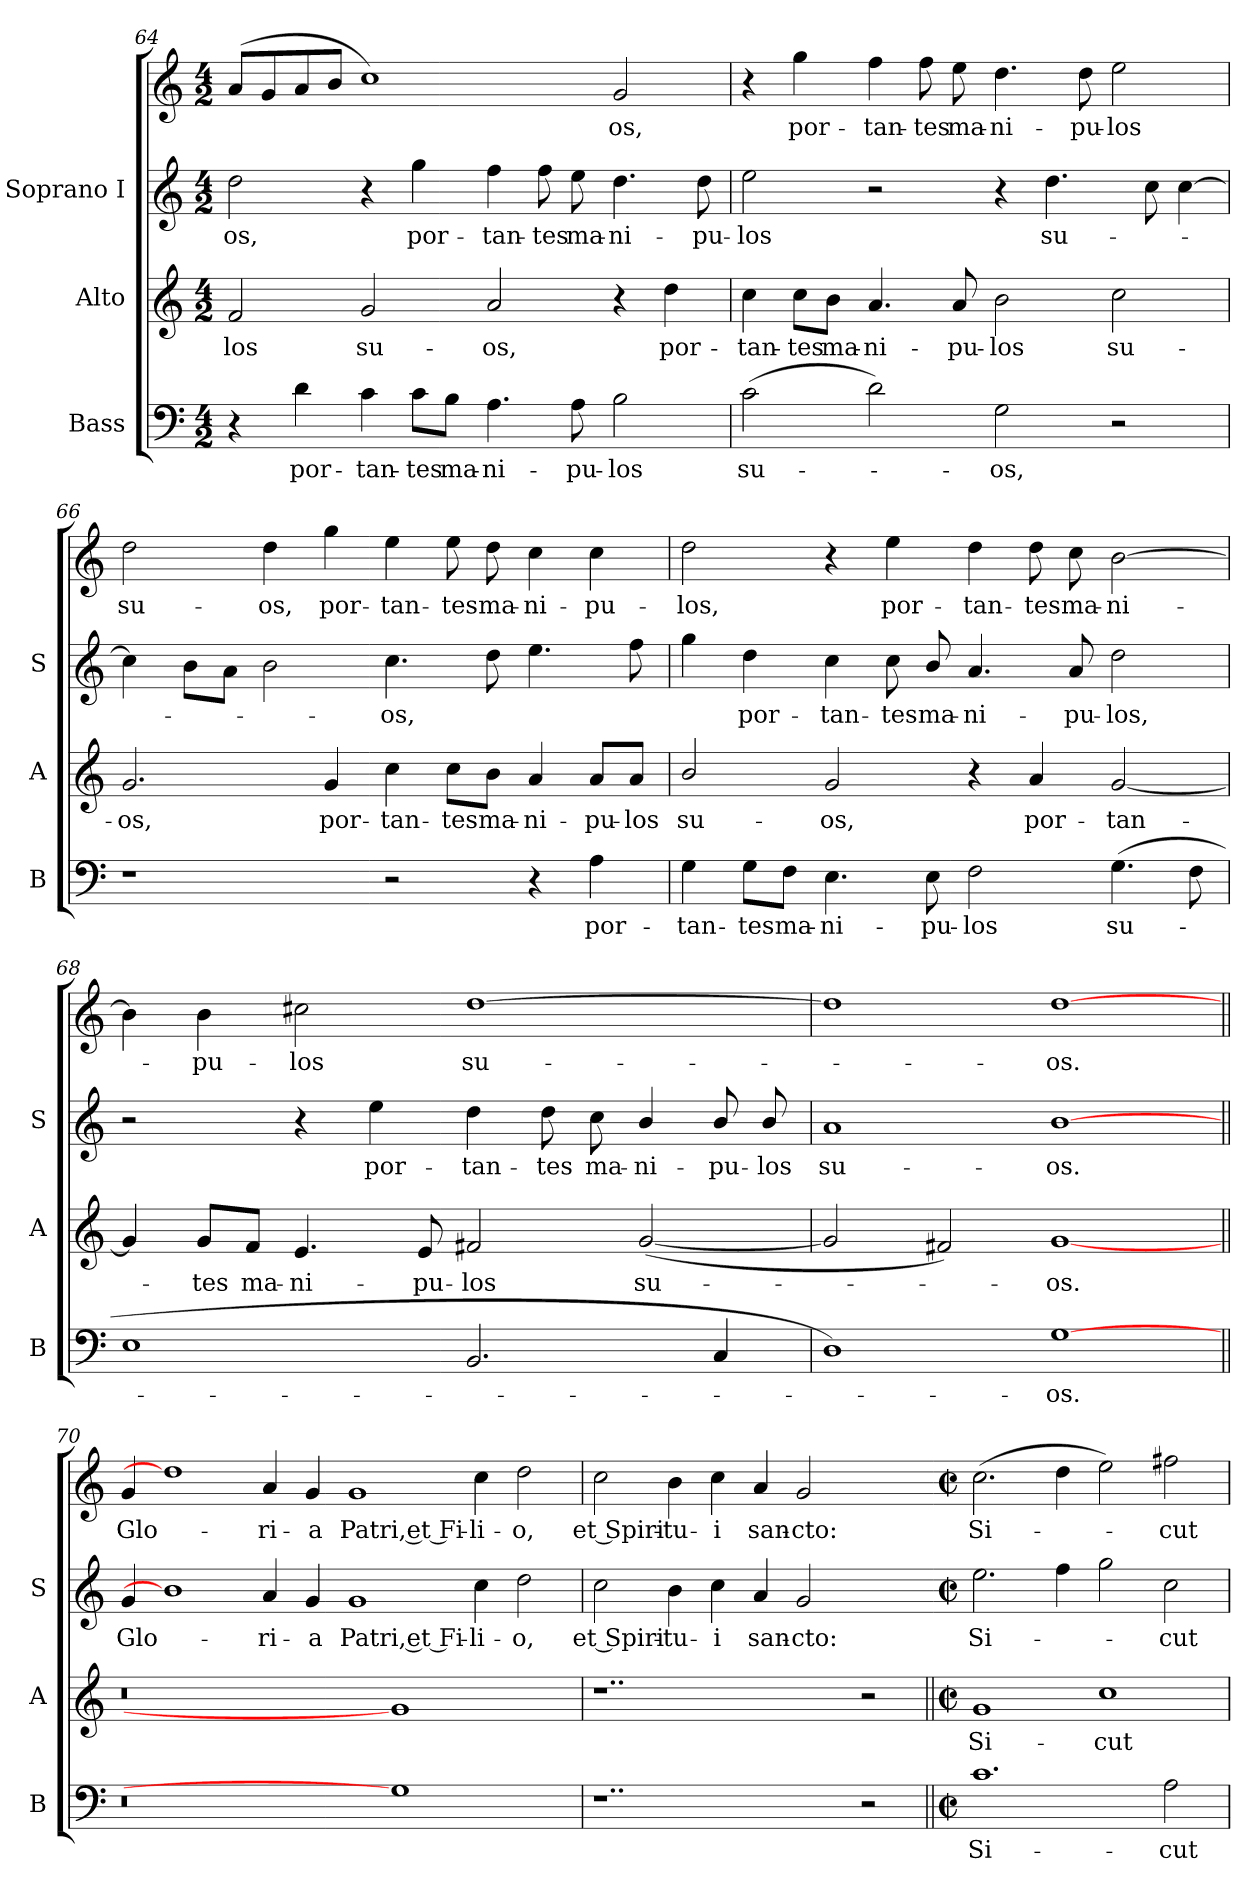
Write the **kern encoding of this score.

**kern	**text	**kern	**text	**kern	**text	**kern	**text
*part3	*part3	*part2	*part2	*part1	*part1	*part1	*part1
*staff4	*staff4	*staff3	*staff3	*staff2	*staff2	*staff1	*staff1
*I"Bass	*	*I"Alto	*	*I"Soprano I	*	*	*
*I'B	*	*I'A	*	*I'S	*	*	*
!!LO:LB:g=z
*clefF4	*	*clefG2	*	*clefG2	*	*clefG2	*
*k[]	*	*k[]	*	*k[]	*	*k[]	*
*C:	*	*C:	*	*C:	*	*C:	*
*M4/2	*	*M4/2	*	*M4/2	*	*M4/2	*
=64	=64	=64	=64	=64	=64	=64	=64
!	!	!	!LO:LY:b	!	!LO:LY:b	!	!
4r	.	2f	-los	2dd	os,	(<8aL	.
.	.	.	.	.	.	8g	.
!	!LO:LY:b	!	!	!	!	!	!
4d	por-	.	.	.	.	8a	.
.	.	.	.	.	.	8bJ	.
!	!LO:LY:b	!	!LO:LY:b	!	!	!	!
4c	-tan-	2g	su-	4r	.	1cc)	.
!	!LO:LY:b	!	!	!	!LO:LY:b	!	!
8c\L	-tes	.	.	4gg	por-	.	.
!	!LO:LY:b	!	!	!	!	!	!
8B\J	ma-	.	.	.	.	.	.
!	!LO:LY:b	!	!LO:LY:b	!	!LO:LY:b	!	!
4.A	-ni-	2a	-os,	4ff	-tan-	.	.
!	!	!	!	!	!LO:LY:b	!	!
.	.	.	.	8ff	-tes	.	.
!	!LO:LY:b	!	!	!	!LO:LY:b	!	!
8A	-pu-	.	.	8ee	ma-	.	.
!	!LO:LY:b	!	!	!	!LO:LY:b	!	!LO:LY:b
2B	-los	4r	.	4.dd	-ni-	2g	-os,
!	!	!	!LO:LY:b	!	!	!	!
.	.	4dd	por-	.	.	.	.
!	!	!	!	!	!LO:LY:b	!	!
.	.	.	.	8dd	-pu-	.	.
=65	=65	=65	=65	=65	=65	=65	=65
!	!LO:LY:b	!	!LO:LY:b	!	!LO:LY:b	!	!
(>2c	su-	4cc	-tan-	2ee	los	4r	.
!	!	!	!LO:LY:b	!	!	!	!LO:LY:b
.	.	8cc\L	-tes	.	.	4gg	-por-
!	!	!	!LO:LY:b	!	!	!	!
.	.	8b\J	ma-	.	.	.	.
!	!	!	!LO:LY:b	!	!	!	!LO:LY:b
2d)	.	4.a	-ni-	2r	.	4ff	-tan-
!	!	!	!	!	!	!	!LO:LY:b
.	.	.	.	.	.	8ff	-tes
!	!	!	!LO:LY:b	!	!	!	!LO:LY:b
.	.	8a	-pu-	.	.	8ee	ma-
!	!LO:LY:b	!	!LO:LY:b	!	!	!	!LO:LY:b
2G	os,	2b	-los	4r	.	4.dd	-ni-
!	!	!	!	!	!LO:LY:b	!	!
.	.	.	.	4.dd	su-	.	.
!	!	!	!	!	!	!	!LO:LY:b
.	.	.	.	.	.	8dd	-pu-
!	!	!	!LO:LY:b	!	!	!	!LO:LY:b
2r	.	2cc	su-	.	.	2ee	-los
.	.	.	.	8cc	.	.	.
.	.	.	.	[4cc	.	.	.
=66	=66	=66	=66	=66	=66	=66	=66
!	!	!	!LO:LY:b	!	!	!	!LO:LY:b
1r	.	2.g	-os,	4cc]	.	2dd	su-
.	.	.	.	8b\L	.	.	.
.	.	.	.	8a\J	.	.	.
!	!	!	!	!	!	!	!LO:LY:b
.	.	.	.	2b	.	4dd	-os,
!	!	!	!LO:LY:b	!	!	!	!LO:LY:b
.	.	4g	por-	.	.	4gg	por-
!	!	!	!LO:LY:b	!	!LO:LY:b	!	!LO:LY:b
2r	.	4cc	-tan-	4.cc	-os,	4ee	-tan-
!	!	!	!LO:LY:b	!	!	!	!LO:LY:b
.	.	8cc\L	-tes	.	.	8ee	-tes
!	!	!	!LO:LY:b	!	!	!	!LO:LY:b
.	.	8b\J	ma-	8dd	.	8dd	ma-
!	!	!	!LO:LY:b	!	!	!	!LO:LY:b
4r	.	4a	-ni-	4.ee	.	4cc	-ni-
!	!LO:LY:b	!	!LO:LY:b	!	!	!	!LO:LY:b
4A	por-	8a/L	-pu-	.	.	4cc	-pu-
!	!	!	!LO:LY:b	!	!	!	!
.	.	8a/J	-los	8ff	.	.	.
!!LO:LB:g=z
=67	=67	=67	=67	=67	=67	=67	=67
!	!LO:LY:b	!	!LO:LY:b	!	!	!	!LO:LY:b
4G	-tan-	2b/	su-	4gg	.	2dd	los,
!	!LO:LY:b	!	!	!	!LO:LY:b	!	!
8G\L	-tes	.	.	4dd	por-	.	.
!	!LO:LY:b	!	!	!	!	!	!
8F\J	ma-	.	.	.	.	.	.
!	!LO:LY:b	!	!LO:LY:b	!	!LO:LY:b	!	!
4.E	-ni-	2g	-os,	4cc	-tan-	4r	.
!	!	!	!	!	!LO:LY:b	!	!LO:LY:b
.	.	.	.	8cc	-tes	4ee	por-
!	!LO:LY:b	!	!	!	!LO:LY:b	!	!
8E	-pu-	.	.	8b/	ma-	.	.
!	!LO:LY:b	!	!	!	!LO:LY:b	!	!LO:LY:b
2F	-los	4r	.	4.a	-ni-	4dd	-tan-
!	!	!	!LO:LY:b	!	!	!	!LO:LY:b
.	.	4a	por-	.	.	8dd	-tes
!	!	!	!	!	!LO:LY:b	!	!LO:LY:b
.	.	.	.	8a	-pu-	8cc	ma-
!	!LO:LY:b	!	!LO:LY:b	!	!LO:LY:b	!	!LO:LY:b
(>4.G	su-	[2g	-tan-	2dd	-los,	[2b	-ni-
8F	.	.	.	.	.	.	.
=68	=68	=68	=68	=68	=68	=68	=68
1E	.	4g]	.	2r	.	4b]	.
!	!	!	!LO:LY:b	!	!	!	!LO:LY:b
.	.	8g/L	tes	.	.	4b	pu-
!	!	!	!LO:LY:b	!	!	!	!
.	.	8f/J	ma-	.	.	.	.
!	!	!	!LO:LY:b	!	!	!	!LO:LY:b
.	.	4.e	-ni-	4r	.	2cc#X	-los
!	!	!	!	!	!LO:LY:b	!	!
.	.	.	.	4ee	por-	.	.
!	!	!	!LO:LY:b	!	!	!	!
.	.	8e	-pu-	.	.	.	.
!	!	!	!LO:LY:b	!	!LO:LY:b	!	!LO:LY:b
2.BB	.	2f#X	-los	4dd	-tan-	[1dd	su-
!	!	!	!	!	!LO:LY:b	!	!
.	.	.	.	8dd	-tes	.	.
!	!	!	!	!	!LO:LY:b	!	!
.	.	.	.	8cc	ma-	.	.
!	!	!	!LO:LY:b	!	!LO:LY:b	!	!
.	.	(<[2g	su-	4b/	-ni-	.	.
!	!	!	!	!	!LO:LY:b	!	!
4C	.	.	.	8b/	-pu-	.	.
!	!	!	!	!	!LO:LY:b	!	!
.	.	.	.	8b/	-los	.	.
=69	=69	=69	=69	=69	=69	=69	=69
!	!	!	!	!	!LO:LY:b	!	!
1D)	.	2g]	.	1a	su-	1dd]	.
.	.	2f#X)	.	.	.	.	.
!	!LO:LY:b	!	!LO:LY:b	!	!LO:LY:b	!	!LO:LY:b
[1G	os.	[1g	os.	[1b	-os.	[1dd	os.
!!LO:LB:g=z
=70||	=70||	=70||	=70||	=70||	=70||	=70||	=70||
*	*	*	*	*k[]	*	*k[]	*
*	*	*	*	*C:	*	*C:	*
!	!	!	!	!	!LO:LY:b	!	!LO:LY:b
0r	.	0r	.	4g	Glo-	4g	Glo-
.	.	.	.	1b]	.	1dd]	.
!	!	!	!	!	!LO:LY:b	!	!LO:LY:b
.	.	.	.	4a	-ri-	4a	-ri-
!	!	!	!	!	!LO:LY:b	!	!LO:LY:b
.	.	.	.	4g	-a	4g	-a
!	!	!	!	!	!LO:LY:b	!	!LO:LY:b
.	.	.	.	1g	Patri, et Fi-	1g	Patri, et Fi-
1G]	.	1g]	.	.	.	.	.
!	!	!	!	!	!LO:LY:b	!	!LO:LY:b
.	.	.	.	4cc	-li-	4cc	-li-
!	!	!	!	!	!LO:LY:b	!	!LO:LY:b
2ryy	.	2ryy	.	2dd	-o,	2dd	-o,
=71	=71	=71	=71	=71	=71	=71	=71
!	!	!	!	!	!LO:LY:b	!	!LO:LY:b
1..r	.	1..r	.	2cc	et Spiri-	2cc	et Spiri-
!	!	!	!	!	!LO:LY:b	!	!LO:LY:b
.	.	.	.	4b	-tu-	4b	-tu-
!	!	!	!	!	!LO:LY:b	!	!LO:LY:b
.	.	.	.	4cc	-i	4cc	-i
!	!	!	!	!	!LO:LY:b	!	!LO:LY:b
.	.	.	.	4a	san-	4a	san-
!	!	!	!	!	!LO:LY:b	!	!LO:LY:b
.	.	.	.	2g	-cto:	2g	-cto:
2r	.	2r	.	2ryy	.	2ryy	.
!!LO:LB:g=z
=72||	=72-	=72||	=72-	=72-	=72-	=72-	=72-
*k[]	*	*k[]	*	*k[]	*	*k[]	*
*C:	*	*C:	*	*C:	*	*C:	*
*M4/2	*	*M4/2	*	*M4/2	*	*M4/2	*
*met(c|)	*	*met(c|)	*	*met(c|)	*	*met(c|)	*
!	!LO:LY:b	!	!LO:LY:b	!	!LO:LY:b	!	!LO:LY:b
1.c	Si-	1g	Si-	2.ee	Si-	(>2.cc	Si-
.	.	.	.	4ff	.	4dd	.
!	!	!	!LO:LY:b	!	!	!	!
.	.	1cc	-cut	2gg	.	2ee)	.
!	!LO:LY:b	!	!	!	!LO:LY:b	!	!LO:LY:b
2A	-cut	.	.	2cc	cut	2ff#X	cut
=	=	=	=	=	=	=	=
*-	*-	*-	*-	*-	*-	*-	*-
